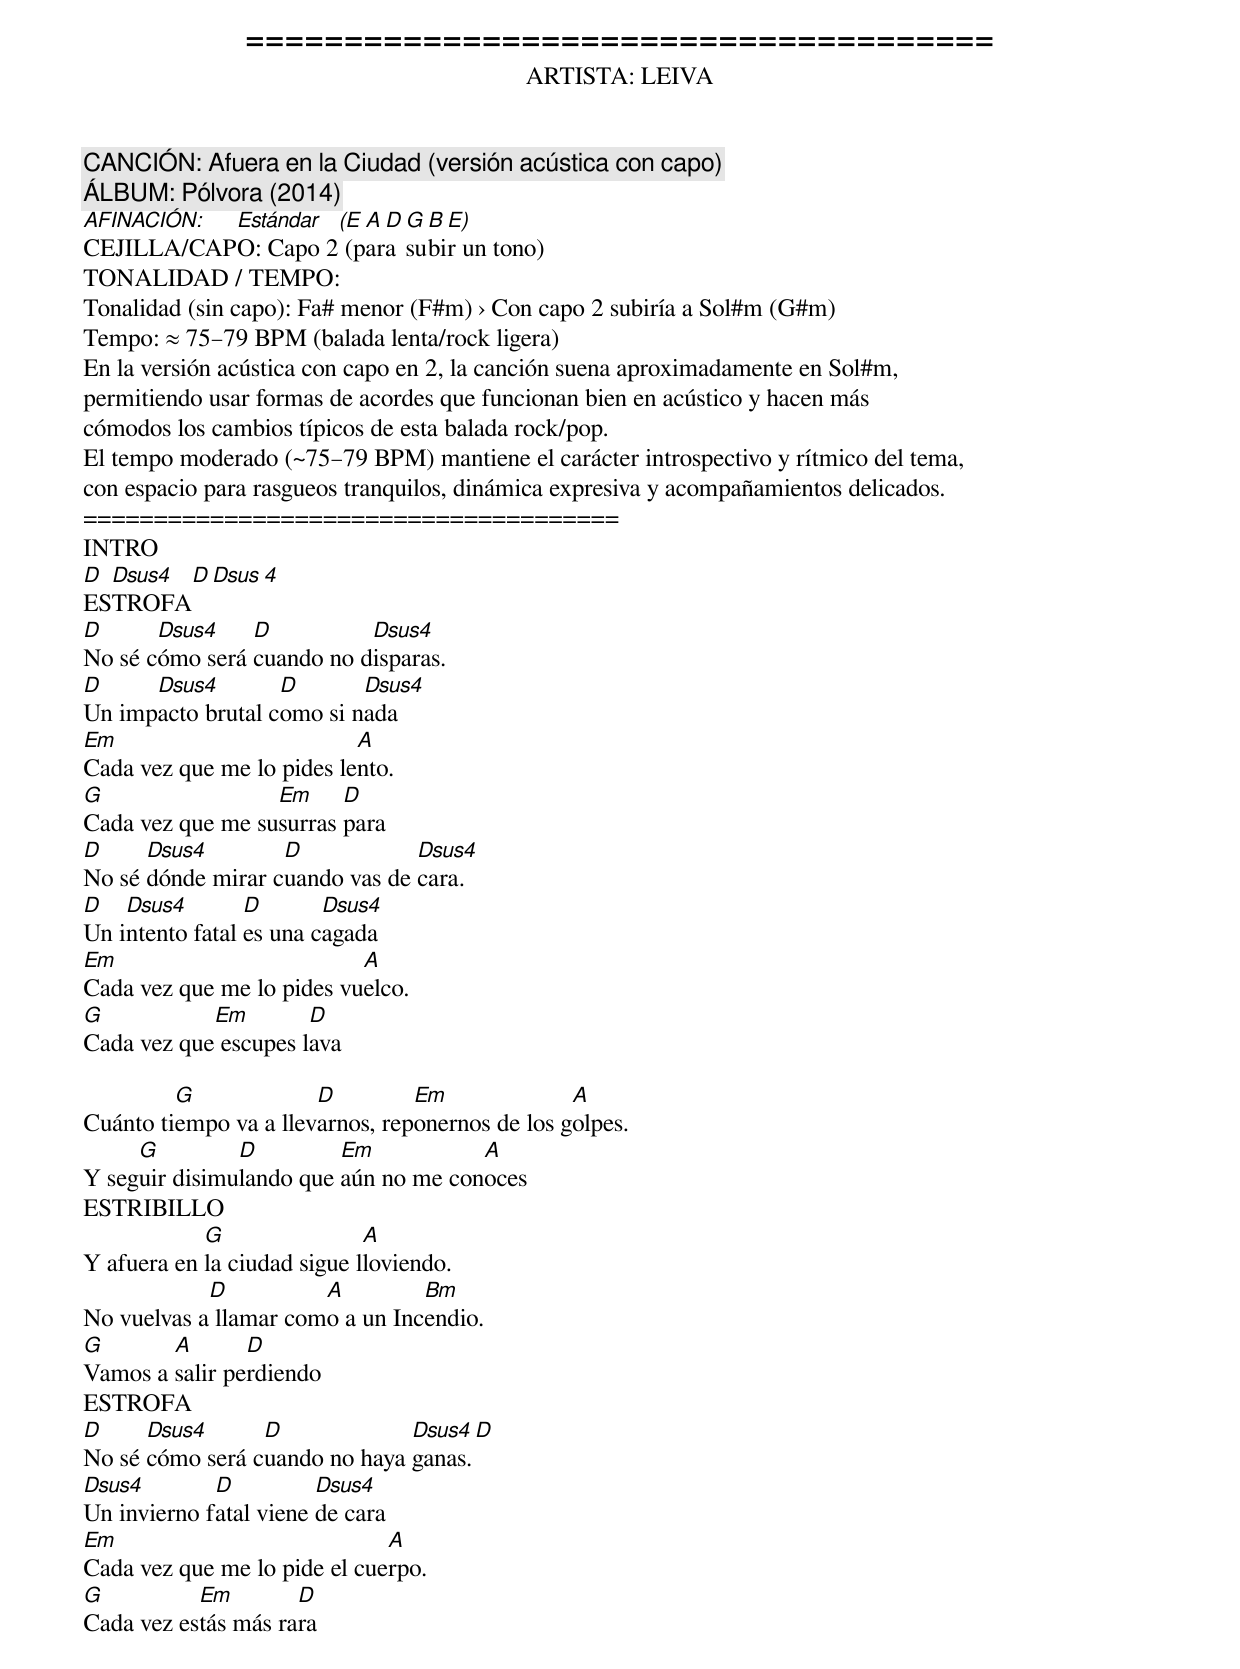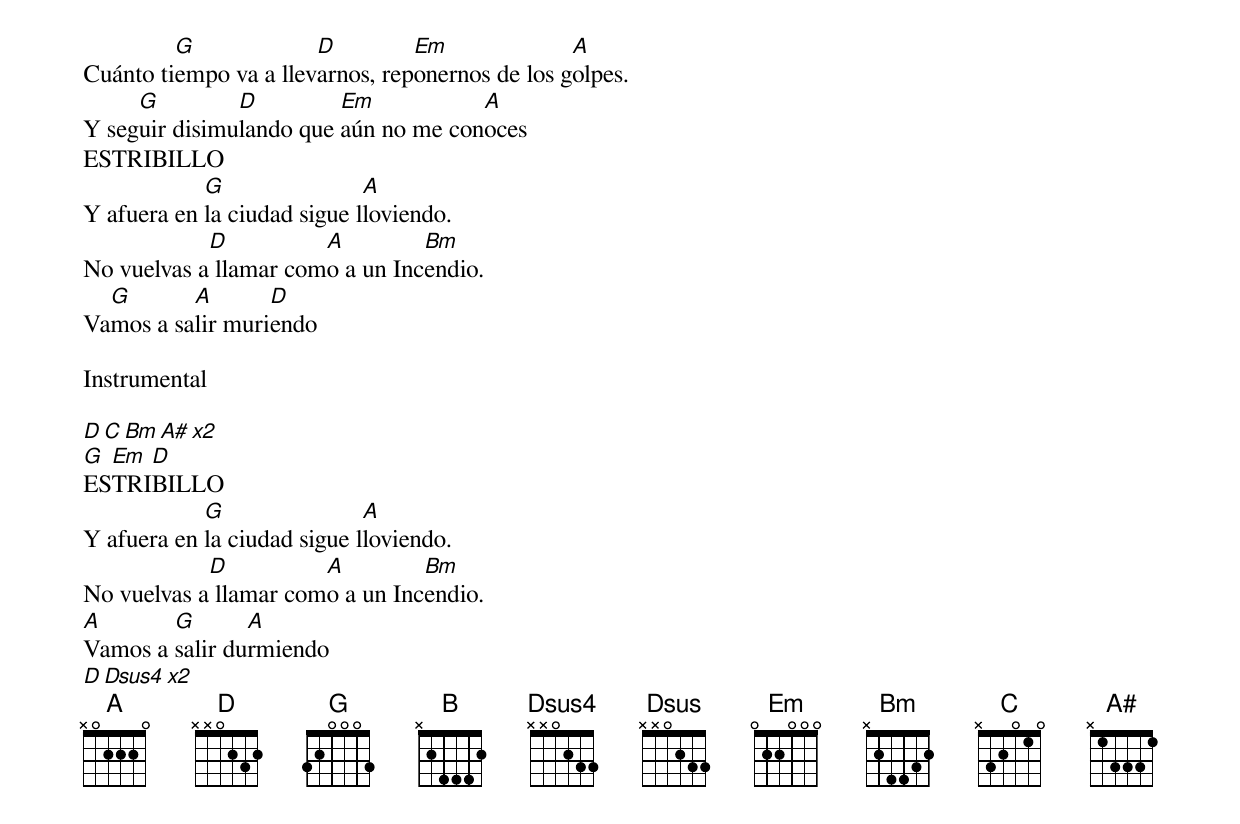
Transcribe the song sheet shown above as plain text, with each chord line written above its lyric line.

======================================
ARTISTA: LEIVA
CANCIÓN: Afuera en la Ciudad (versión acústica con capo)
ÁLBUM: Pólvora (2014)
AFINACIÓN: Estándar (E A D G B E)
CEJILLA/CAPO: Capo 2 (para subir un tono)
TONALIDAD / TEMPO:
Tonalidad (sin capo): Fa# menor (F#m) › Con capo 2 subiría a Sol#m (G#m)
Tempo: ≈ 75–79 BPM (balada lenta/rock ligera)
En la versión acústica con capo en 2, la canción suena aproximadamente en Sol#m,
permitiendo usar formas de acordes que funcionan bien en acústico y hacen más
cómodos los cambios típicos de esta balada rock/pop.
El tempo moderado (~75–79 BPM) mantiene el carácter introspectivo y rítmico del tema,
con espacio para rasgueos tranquilos, dinámica expresiva y acompañamientos delicados.
======================================
INTRO
D Dsus4 D Dsus 4
ESTROFA
D      Dsus4    D          Dsus4
No sé cómo será cuando no disparas.
D     Dsus4        D       Dsus4
Un impacto brutal como si nada
Em                         A
Cada vez que me lo pides lento.
G                 Em     D
Cada vez que me susurras para
D     Dsus4        D            Dsus4
No sé dónde mirar cuando vas de cara.
D   Dsus4        D       Dsus4
Un intento fatal es una cagada
Em                         A
Cada vez que me lo pides vuelco.
G           Em        D
Cada vez que escupes lava

         G             D         Em              A
Cuánto tiempo va a llevarnos, reponernos de los golpes.
     G         D         Em           A
Y seguir disimulando que aún no me conoces
ESTRIBILLO
            G                A
Y afuera en la ciudad sigue lloviendo.
            D          A         Bm
No vuelvas a llamar como a un Incendio.
G       A       D
Vamos a salir perdiendo
ESTROFA
D     Dsus4      D             Dsus4	D
No sé cómo será cuando no haya ganas.
Dsus4        D          Dsus4
Un invierno fatal viene de cara
Em                            A
Cada vez que me lo pide el cuerpo.
G          Em        D
Cada vez estás más rara

         G             D         Em              A
Cuánto tiempo va a llevarnos, reponernos de los golpes.
     G         D         Em           A
Y seguir disimulando que aún no me conoces
ESTRIBILLO
            G                A
Y afuera en la ciudad sigue lloviendo.
            D          A         Bm
No vuelvas a llamar como a un Incendio.
  G       A       D
Vamos a salir muriendo

Instrumental

D  C Bm A#  x2
G Em D
ESTRIBILLO
            G                A
Y afuera en la ciudad sigue lloviendo.
            D          A         Bm
No vuelvas a llamar como a un Incendio.
A       G       A
Vamos a salir durmiendo
D     Dsus4 x2
